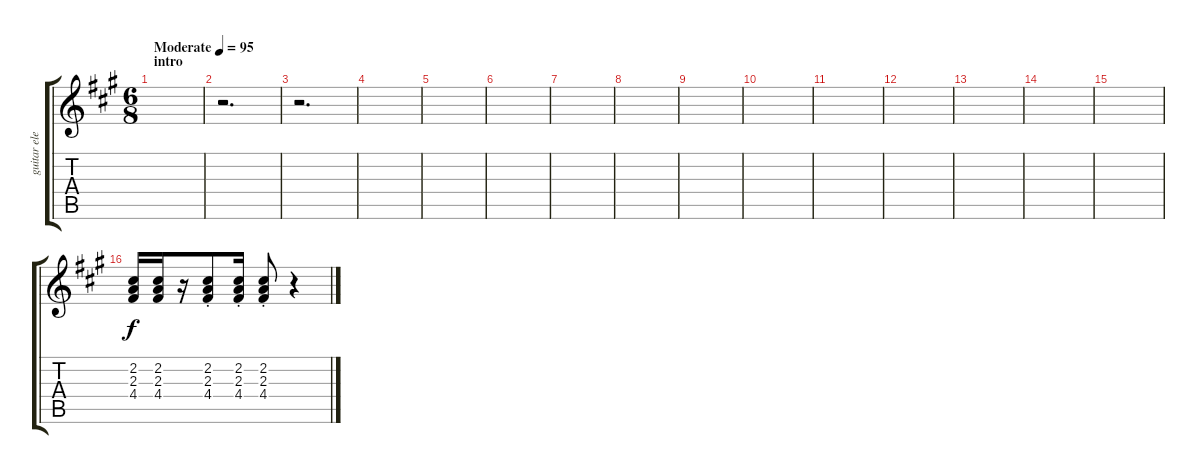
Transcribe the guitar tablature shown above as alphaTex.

\track ("guitar elec" "guitar ele") {instrument overdrivenguitar}
\staff {score tabs}
\tuning (E4 B3 G3 D3 A2 E2) {hide}
\ts (6 8)
\section ("" "intro")
\tempo (95 "Moderate")
\clef g2
\ks a
|
r.2{d} |
r.2{d} |
|
|
|
|
|
|
|
|
|
|
|
|
(2.2 2.3 4.4).16 (2.2 2.3 4.4).16 r.16 (2.2{st} 2.3{st} 4.4{st}).8 (2.2{st} 2.3{st} 4.4).16 (2.2{st} 2.3{st} 4.4{st}).8 r.4
